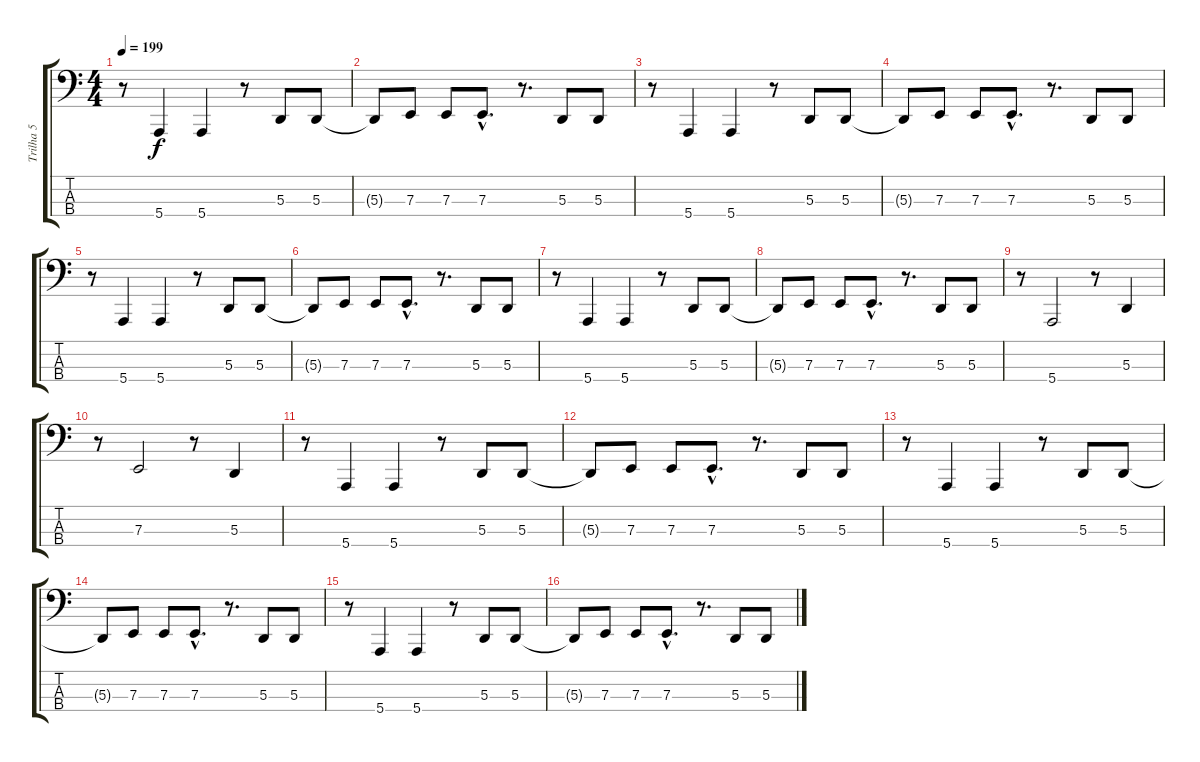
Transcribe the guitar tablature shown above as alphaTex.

\track ("Trilha 5" "Trilha 5") {instrument fx6goblins}
\staff {score tabs}
\tuning (G2 D2 A1 E1) {hide}
\ts (4 4)
\tempo 199
\clef f4
\ks c
r.8{dy f} 5.4.4 5.4.4 r.8 5.3.8 5.3.8 |
5.3{t}.8 7.3.8 7.3.8 7.3{hac}.8{d} r.8{d} 5.3.8 5.3.8 |
r.8 5.4.4 5.4.4 r.8 5.3.8 5.3.8 |
5.3{t}.8 7.3.8 7.3.8 7.3{hac}.8{d} r.8{d} 5.3.8 5.3.8 |
r.8 5.4.4 5.4.4 r.8 5.3.8 5.3.8 |
5.3{t}.8 7.3.8 7.3.8 7.3{hac}.8{d} r.8{d} 5.3.8 5.3.8 |
r.8 5.4.4 5.4.4 r.8 5.3.8 5.3.8 |
5.3{t}.8 7.3.8 7.3.8 7.3{hac}.8{d} r.8{d} 5.3.8 5.3.8 |
r.8 5.4.2 r.8 5.3.4 |
r.8 7.3.2 r.8 5.3.4 |
r.8 5.4.4 5.4.4 r.8 5.3.8 5.3.8 |
5.3{t}.8 7.3.8 7.3.8 7.3{hac}.8{d} r.8{d} 5.3.8 5.3.8 |
r.8 5.4.4 5.4.4 r.8 5.3.8 5.3.8 |
5.3{t}.8 7.3.8 7.3.8 7.3{hac}.8{d} r.8{d} 5.3.8 5.3.8 |
r.8 5.4.4 5.4.4 r.8 5.3.8 5.3.8 |
5.3{t}.8 7.3.8 7.3.8 7.3{hac}.8{d} r.8{d} 5.3.8 5.3.8
